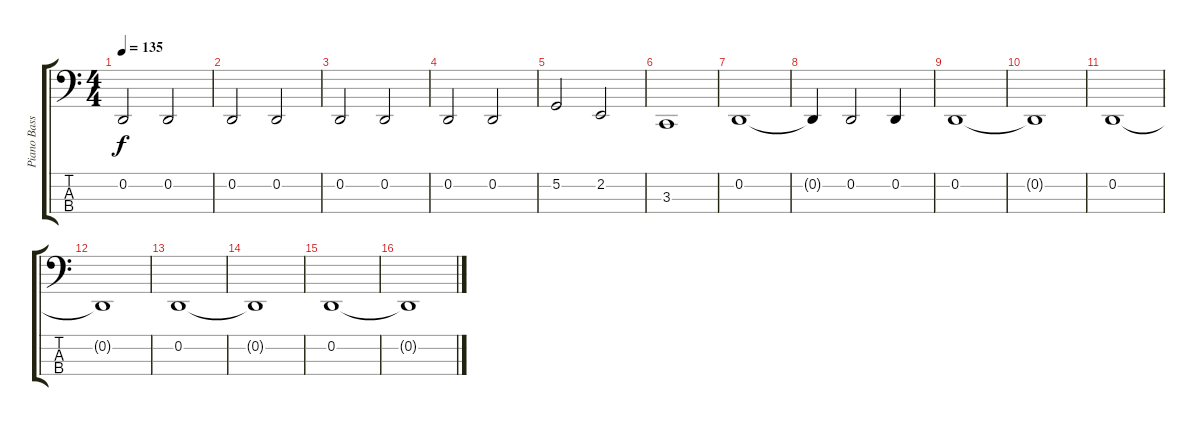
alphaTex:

\track ("Piano Bass" "Piano Bass") {instrument acousticgrandpiano}
\staff {score tabs}
\tuning (G2 D2 A1 E1) {hide}
\ts (4 4)
\tempo 135
\clef f4
\ks c
0.2.2{dy f} 0.2.2 |
0.2.2 0.2.2 |
0.2.2 0.2.2 |
0.2.2 0.2.2 |
5.2.2 2.2.2 |
3.3.1 |
0.2.1 |
0.2{t}.4 0.2.2 0.2.4 |
0.2.1 |
0.2{t}.1 |
0.2.1 |
0.2{t}.1 |
0.2.1 |
0.2{t}.1 |
0.2.1 |
0.2{t}.1
